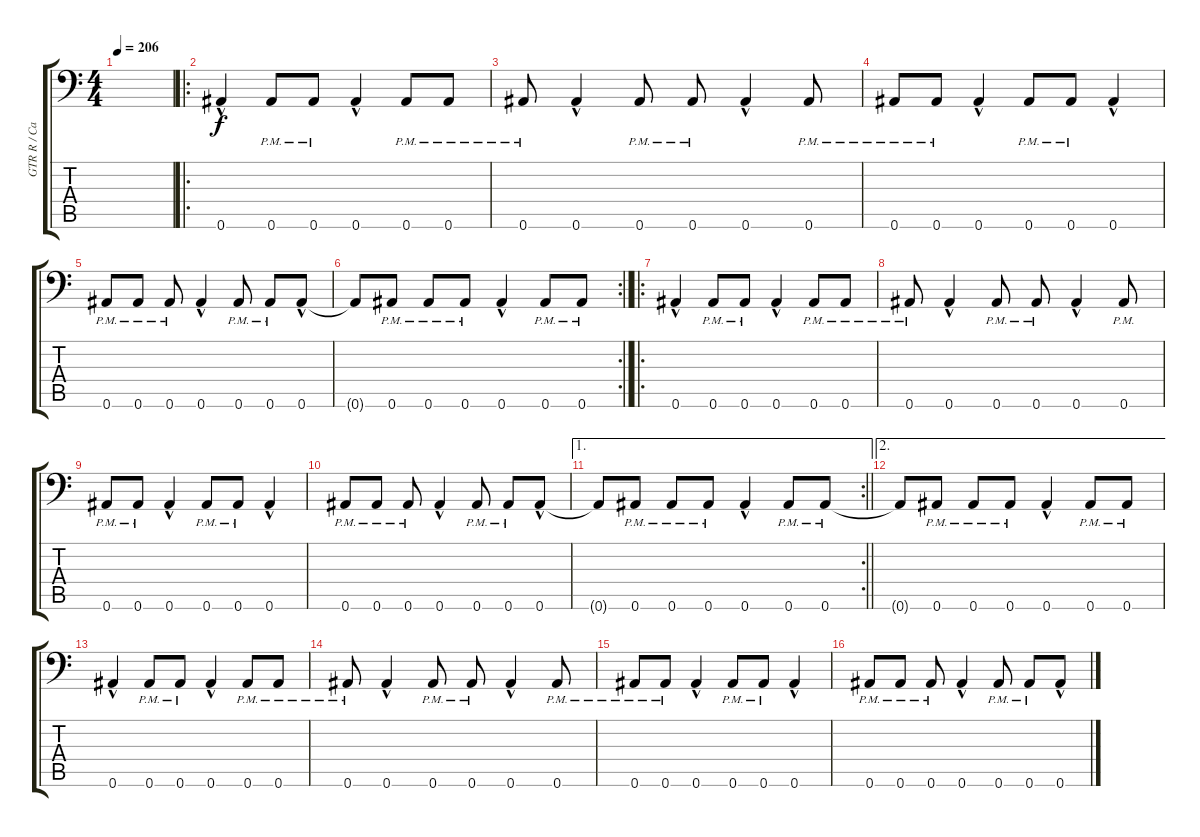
\track ("GTR R / Carlos" "GTR R / Ca") {instrument distortionguitar}
\staff {score tabs}
\tuning (C4 G3 Eb3 Bb2 F2 Bb1) {hide}
\ts (4 4)
\tempo 206
\clef f4
\ks c
|
\ro
0.6{hac}.4 0.6{pm}.8 0.6{pm}.8 0.6{hac}.4 0.6{pm}.8 0.6{pm}.8 |
0.6{pm}.8 0.6{hac}.4 0.6{pm}.8 0.6{pm}.8 0.6{hac}.4 0.6{pm}.8 |
0.6{pm}.8 0.6{pm}.8 0.6{hac}.4 0.6{pm}.8 0.6{pm}.8 0.6{hac}.4 |
0.6{pm}.8 0.6{pm}.8 0.6{pm}.8 0.6{hac}.4 0.6{pm}.8 0.6{pm}.8 0.6{hac}.8 |
\rc 2
\barLineRight lightlight
0.6{t}.8 0.6{pm}.8 0.6{pm}.8 0.6{pm}.8 0.6{hac}.4 0.6{pm}.8 0.6{pm}.8 |
\ro
0.6{hac}.4 0.6{pm}.8 0.6{pm}.8 0.6{hac}.4 0.6{pm}.8 0.6{pm}.8 |
0.6{pm}.8 0.6{hac}.4 0.6{pm}.8 0.6{pm}.8 0.6{hac}.4 0.6{pm}.8 |
0.6{pm}.8 0.6{pm}.8 0.6{hac}.4 0.6{pm}.8 0.6{pm}.8 0.6{hac}.4 |
0.6{pm}.8 0.6{pm}.8 0.6{pm}.8 0.6{hac}.4 0.6{pm}.8 0.6{pm}.8 0.6{hac}.8 |
\ae 1
\rc 2
\barLineRight lightlight
0.6{t}.8 0.6{pm}.8 0.6{pm}.8 0.6{pm}.8 0.6{hac}.4 0.6{pm}.8 0.6{pm}.8 |
\ae 2
0.6{t}.8 0.6{pm}.8 0.6{pm}.8 0.6{pm}.8 0.6{hac}.4 0.6{pm}.8 0.6{pm}.8 |
0.6{hac}.4 0.6{pm}.8 0.6{pm}.8 0.6{hac}.4 0.6{pm}.8 0.6{pm}.8 |
0.6{pm}.8 0.6{hac}.4 0.6{pm}.8 0.6{pm}.8 0.6{hac}.4 0.6{pm}.8 |
0.6{pm}.8 0.6{pm}.8 0.6{hac}.4 0.6{pm}.8 0.6{pm}.8 0.6{hac}.4 |
0.6{pm}.8 0.6{pm}.8 0.6{pm}.8 0.6{hac}.4 0.6{pm}.8 0.6{pm}.8 0.6{hac}.8
